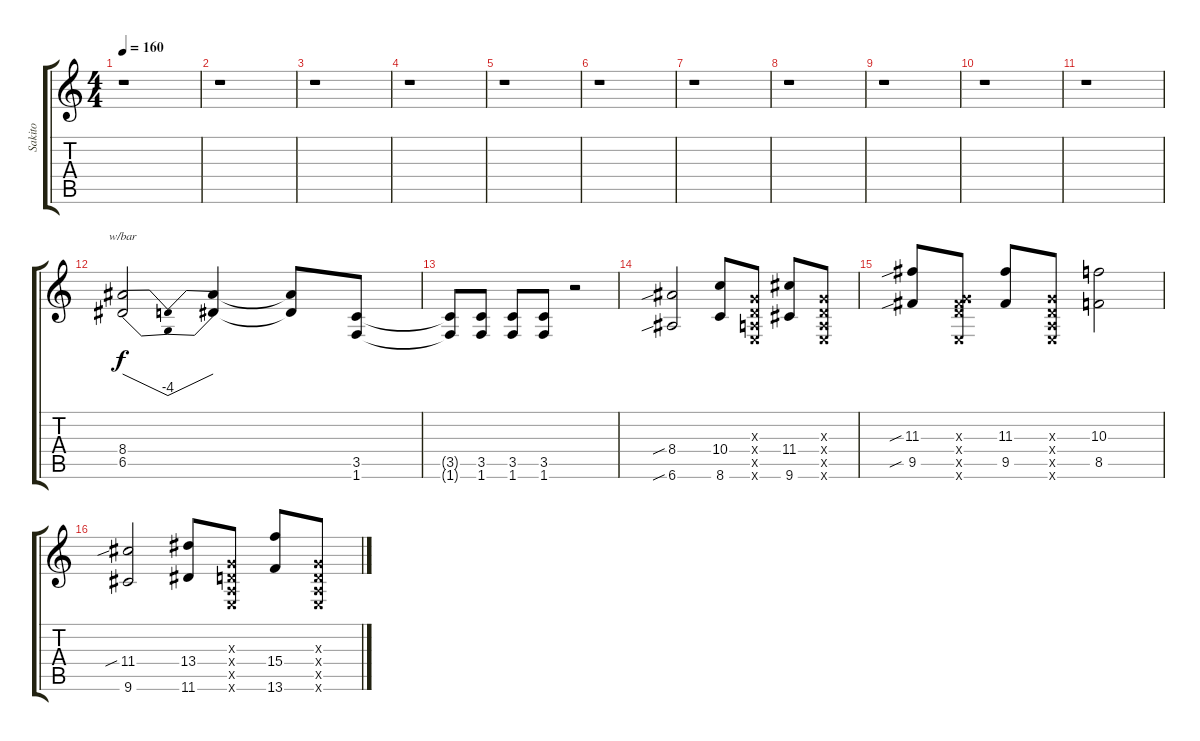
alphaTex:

\track ("Sakito" "Sakito") {instrument distortionguitar}
\staff {score tabs}
\tuning (E4 B3 G3 D3 A2 E2) {hide}
\ts (4 4)
\tempo 160
\clef g2
\ks c
r.1{dy f} |
r.1 |
r.1 |
r.1 |
r.1 |
r.1 |
r.1 |
r.1 |
r.1 |
r.1 |
r.1 |
(8.4 6.5).2{tbe (dip default 0 0 30 -16 60 0)} (8.4{t} 6.5{t}).4 (8.4{t} 6.5{t}).8 (3.5 1.6).8 |
(3.5{t} 1.6{t}).8 (3.5 1.6).8 (3.5 1.6).8 (3.5 1.6).8 r.2 |
(8.4{sib} 6.6{sib}).2 (10.4 8.6).8 (0.3{x} 0.4{x} 0.5{x} 0.6{x}).8 (11.4 9.6).8 (0.3{x} 0.4{x} 0.5{x} 0.6{x}).8 |
(11.3{sib} 9.5{sib}).8 (0.3{x} 0.4{x} 9.5{x} 0.6{x}).8 (11.3 9.5).8 (0.3{x} 0.4{x} 0.5{x} 0.6{x}).8 (10.3 8.5).2 |
(11.4{sib} 9.6).2 (13.4 11.6).8 (0.3{x} 0.4{x} 0.5{x} 0.6{x}).8 (15.4 13.6).8 (0.3{x} 0.4{x} 0.5{x} 0.6{x}).8
